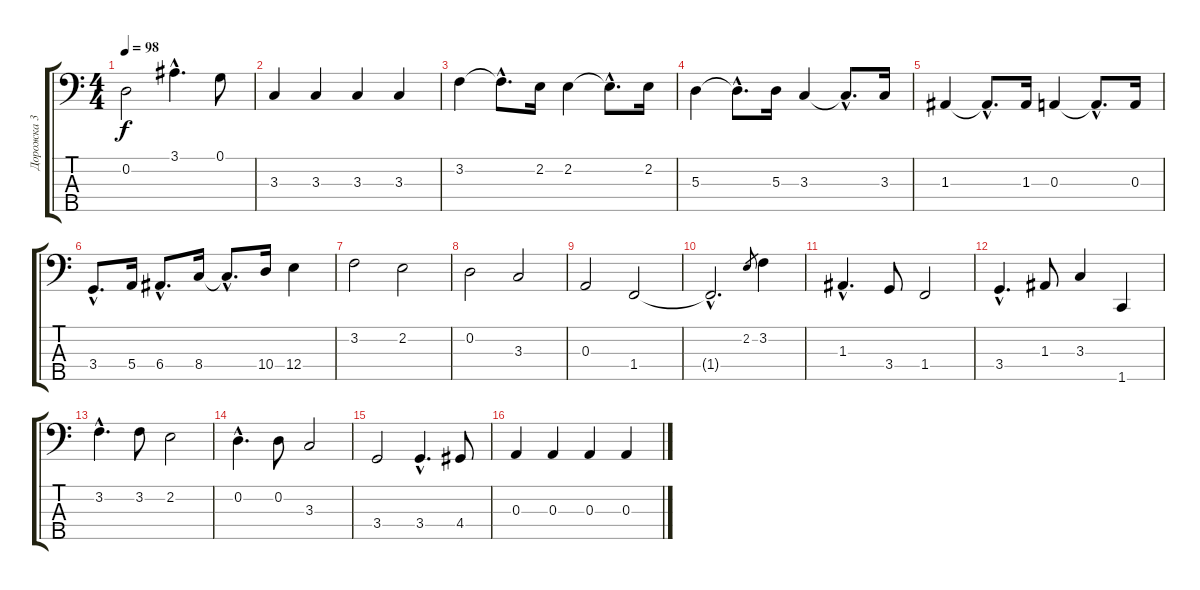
\track ("Дорожка 3" "Дорожка 3") {instrument electricbasspick}
\staff {score tabs}
\tuning (G2 D2 A1 E1 B0) {hide}
\ts (4 4)
\tempo 98
\clef f4
\ks c
0.2.2{dy f} 3.1{hac}.4{d} 0.1.8 |
3.3.4 3.3.4 3.3.4 3.3.4 |
3.2.4{volume 6 balance 13} 3.2{hac t}.8{d} 2.2.16 2.2.4 2.2{hac t}.8{d} 2.2.16 |
5.3.4 5.3{hac t}.8{d} 5.3.16 3.3.4 3.3{hac t}.8{d} 3.3.16 |
1.3.4 1.3{hac t}.8{d} 1.3.16 0.3.4 0.3{hac t}.8{d} 0.3.16 |
3.4{hac}.8{d} 5.4.16 6.4{hac}.8{d} 8.4.16 8.4{hac t}.8{d} 10.4.16 12.4.4 |
3.2.2 2.2.2 |
0.2.2 3.3.2 |
0.3.2 1.4.2 |
1.4{hac t}.2{d} 2.2.8{gr} 3.2.4 |
1.3{hac}.4{d} 3.4.8 1.4.2 |
3.4{hac}.4{d} 1.3.8 3.3.4 1.5.4 |
3.2{hac}.4{d} 3.2.8 2.2.2 |
0.2{hac}.4{d} 0.2.8 3.3.2 |
3.4.2 3.4{hac}.4{d} 4.4.8 |
0.3.4 0.3.4 0.3.4 0.3.4
